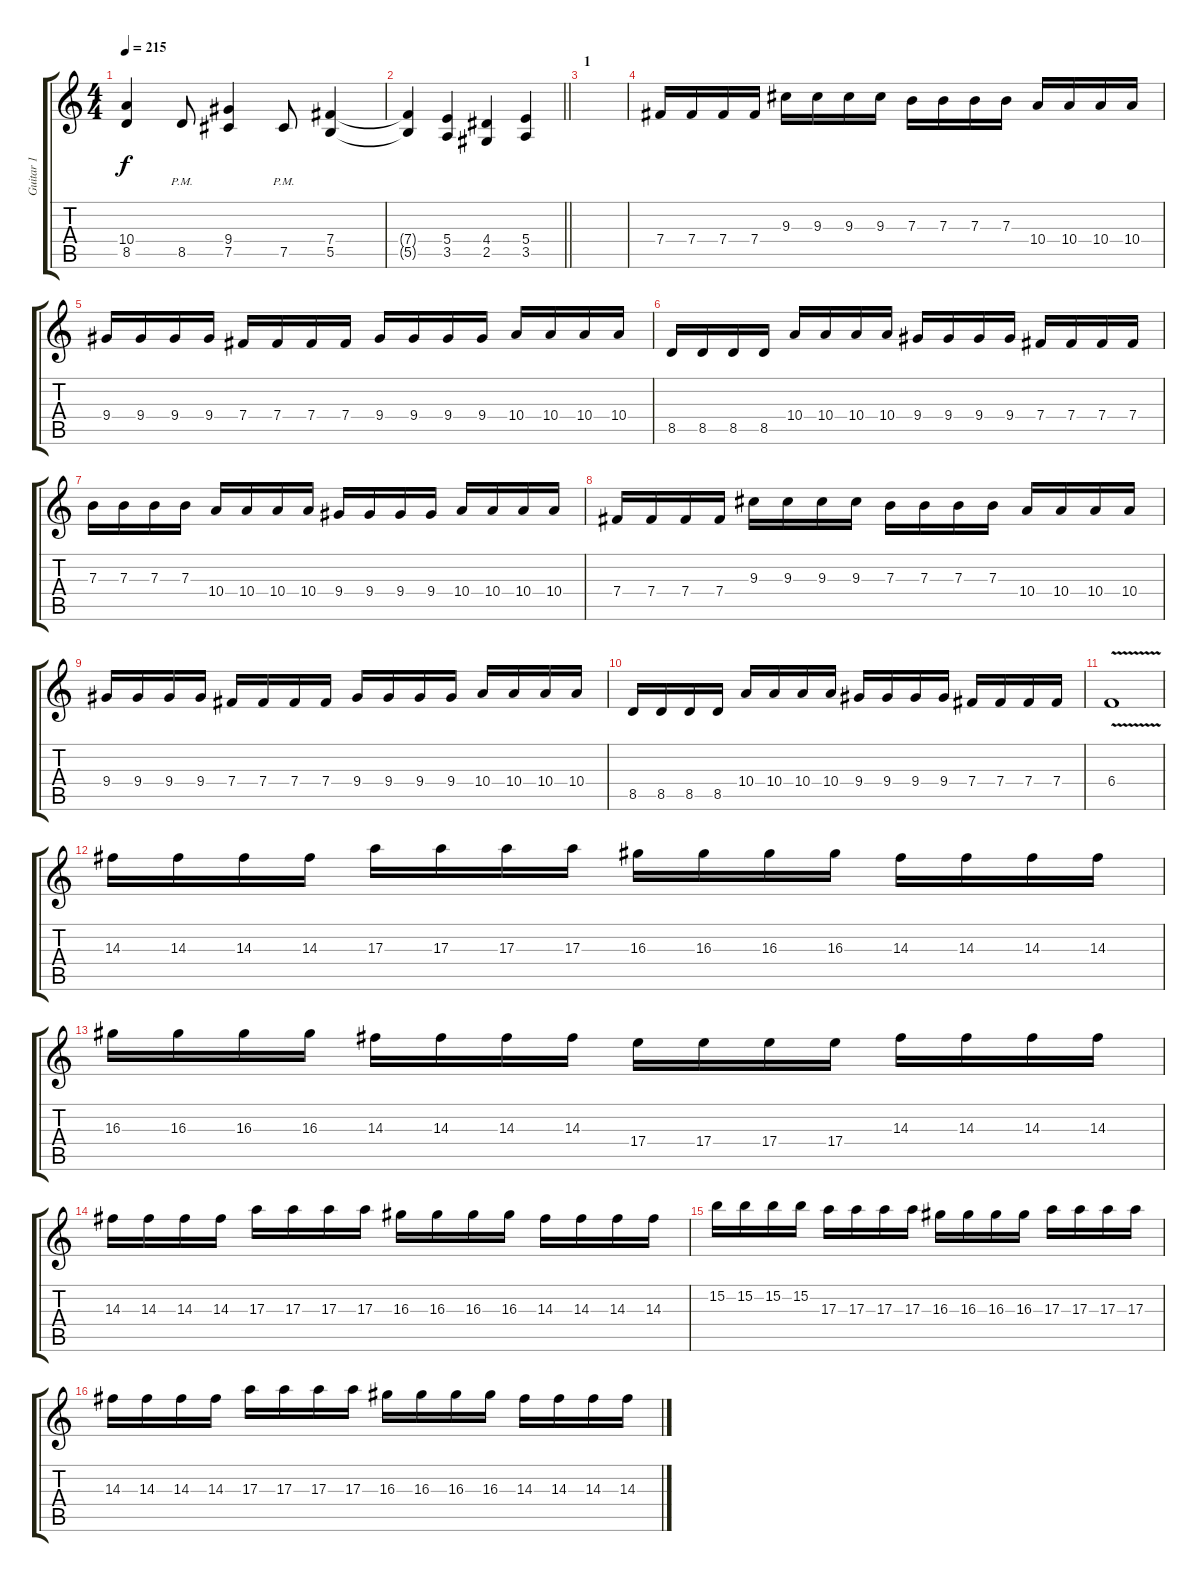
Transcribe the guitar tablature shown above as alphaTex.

\track ("Guitar 1" "Guitar 1") {instrument distortionguitar}
\staff {score tabs}
\tuning (Db4 Ab3 E3 B2 Gb2 Db2) {hide}
\ts (4 4)
\tempo 215
\clef g2
\ks c
(10.4 8.5).4{dy f} 8.5{pm}.8 (9.4 7.5).4 7.5{pm}.8 (7.4 5.5).4 |
\barLineRight lightlight
(7.4{t} 5.5{t}).4 (5.4 3.5).4 (4.4 2.5).4 (5.4 3.5).4 |
\section ("" "1")
|
7.4.16 7.4.16 7.4.16 7.4.16 9.3.16 9.3.16 9.3.16 9.3.16 7.3.16 7.3.16 7.3.16 7.3.16 10.4.16 10.4.16 10.4.16 10.4.16 |
9.4.16 9.4.16 9.4.16 9.4.16 7.4.16 7.4.16 7.4.16 7.4.16 9.4.16 9.4.16 9.4.16 9.4.16 10.4.16 10.4.16 10.4.16 10.4.16 |
8.5.16 8.5.16 8.5.16 8.5.16 10.4.16 10.4.16 10.4.16 10.4.16 9.4.16 9.4.16 9.4.16 9.4.16 7.4.16 7.4.16 7.4.16 7.4.16 |
7.3.16 7.3.16 7.3.16 7.3.16 10.4.16 10.4.16 10.4.16 10.4.16 9.4.16 9.4.16 9.4.16 9.4.16 10.4.16 10.4.16 10.4.16 10.4.16 |
7.4.16 7.4.16 7.4.16 7.4.16 9.3.16 9.3.16 9.3.16 9.3.16 7.3.16 7.3.16 7.3.16 7.3.16 10.4.16 10.4.16 10.4.16 10.4.16 |
9.4.16 9.4.16 9.4.16 9.4.16 7.4.16 7.4.16 7.4.16 7.4.16 9.4.16 9.4.16 9.4.16 9.4.16 10.4.16 10.4.16 10.4.16 10.4.16 |
8.5.16 8.5.16 8.5.16 8.5.16 10.4.16 10.4.16 10.4.16 10.4.16 9.4.16 9.4.16 9.4.16 9.4.16 7.4.16 7.4.16 7.4.16 7.4.16 |
6.4{v}.1 |
14.3.16 14.3.16 14.3.16 14.3.16 17.3.16 17.3.16 17.3.16 17.3.16 16.3.16 16.3.16 16.3.16 16.3.16 14.3.16 14.3.16 14.3.16 14.3.16 |
16.3.16 16.3.16 16.3.16 16.3.16 14.3.16 14.3.16 14.3.16 14.3.16 17.4.16 17.4.16 17.4.16 17.4.16 14.3.16 14.3.16 14.3.16 14.3.16 |
14.3.16 14.3.16 14.3.16 14.3.16 17.3.16 17.3.16 17.3.16 17.3.16 16.3.16 16.3.16 16.3.16 16.3.16 14.3.16 14.3.16 14.3.16 14.3.16 |
15.2.16 15.2.16 15.2.16 15.2.16 17.3.16 17.3.16 17.3.16 17.3.16 16.3.16 16.3.16 16.3.16 16.3.16 17.3.16 17.3.16 17.3.16 17.3.16 |
14.3.16 14.3.16 14.3.16 14.3.16 17.3.16 17.3.16 17.3.16 17.3.16 16.3.16 16.3.16 16.3.16 16.3.16 14.3.16 14.3.16 14.3.16 14.3.16
